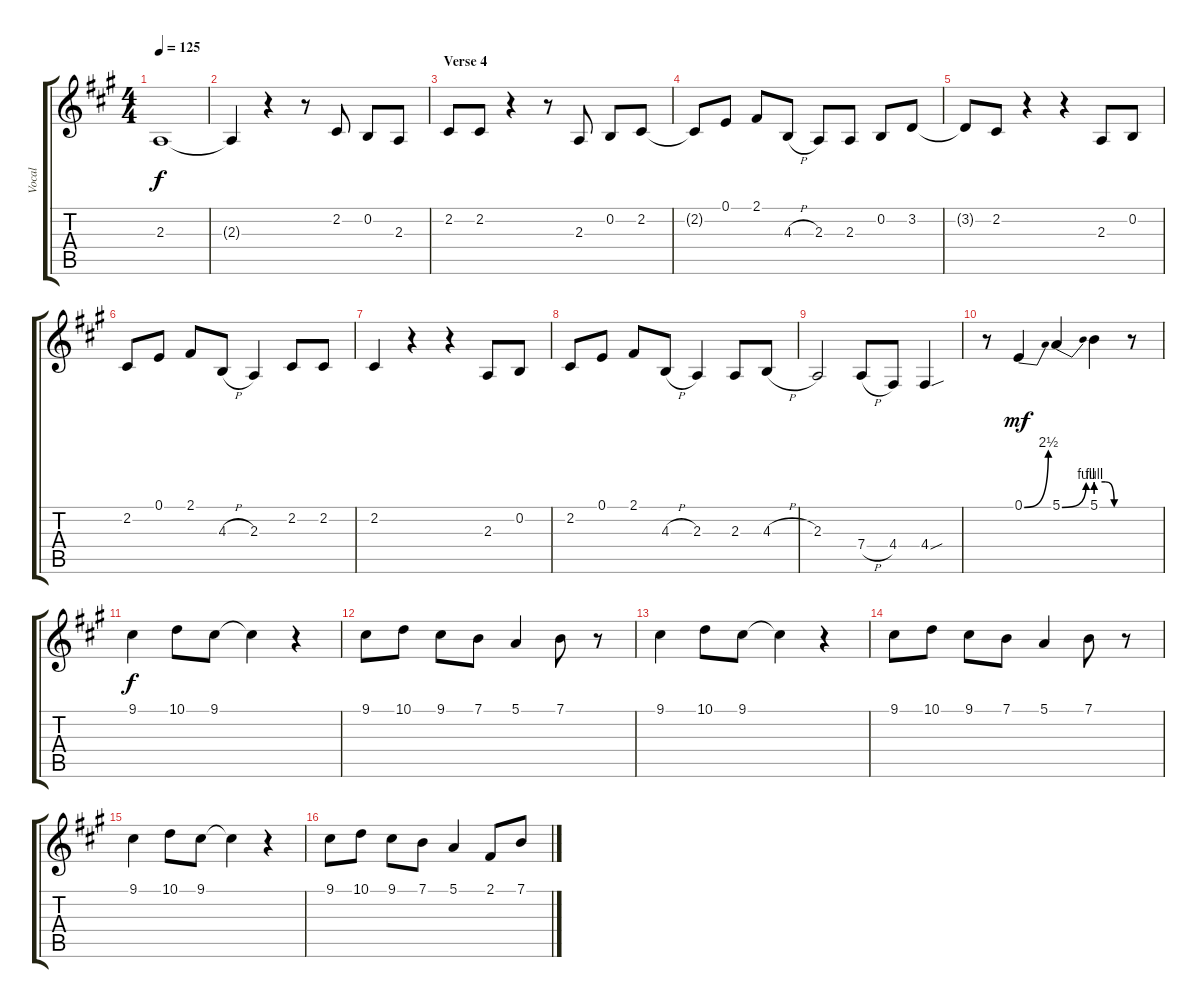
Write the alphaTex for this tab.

\track ("Vocal" "Vocal") {instrument englishhorn}
\staff {score tabs}
\tuning (E4 B3 G3 D3 A2 E2) {hide}
\ts (4 4)
\tempo 125
\clef g2
\ks a
2.3.1{dy f} |
2.3{t}.4 r.4 r.8 2.2.8 0.2.8 2.3.8 |
\section ("" "Verse 4")
2.2.8 2.2.8 r.4 r.8 2.3.8 0.2.8 2.2.8 |
2.2{t}.8 0.1.8 2.1.8 4.3{h}.8 2.3.8 2.3.8 0.2.8 3.2.8 |
3.2{t}.8 2.2.8 r.4 r.4 2.3.8 0.2.8 |
2.2.8 0.1.8 2.1.8 4.3{h}.8 2.3.4 2.2.8 2.2.8 |
2.2.4 r.4 r.4 2.3.8 0.2.8 |
2.2.8 0.1.8 2.1.8 4.3{h}.8 2.3.4 2.3.8 4.3{h}.8 |
2.3.2 7.4{h}.8 4.4.8 4.4{sou}.4 |
r.8 0.1{be (bend 0 0 60 10)}.4{dy mf} 5.1{be (bend 0 0 60 4)}.4 5.1{be (custom 0 4 20 4 40 0 60 0)}.4 r.8 |
9.1.4{dy f} 10.1.8 9.1.8 9.1{t}.4 r.4 |
9.1.8 10.1.8 9.1.8 7.1.8 5.1.4 7.1.8 r.8 |
9.1.4 10.1.8 9.1.8 9.1{t}.4 r.4 |
9.1.8 10.1.8 9.1.8 7.1.8 5.1.4 7.1.8 r.8 |
9.1.4 10.1.8 9.1.8 9.1{t}.4 r.4 |
9.1.8 10.1.8 9.1.8 7.1.8 5.1.4 2.1.8 7.1{h}.8
